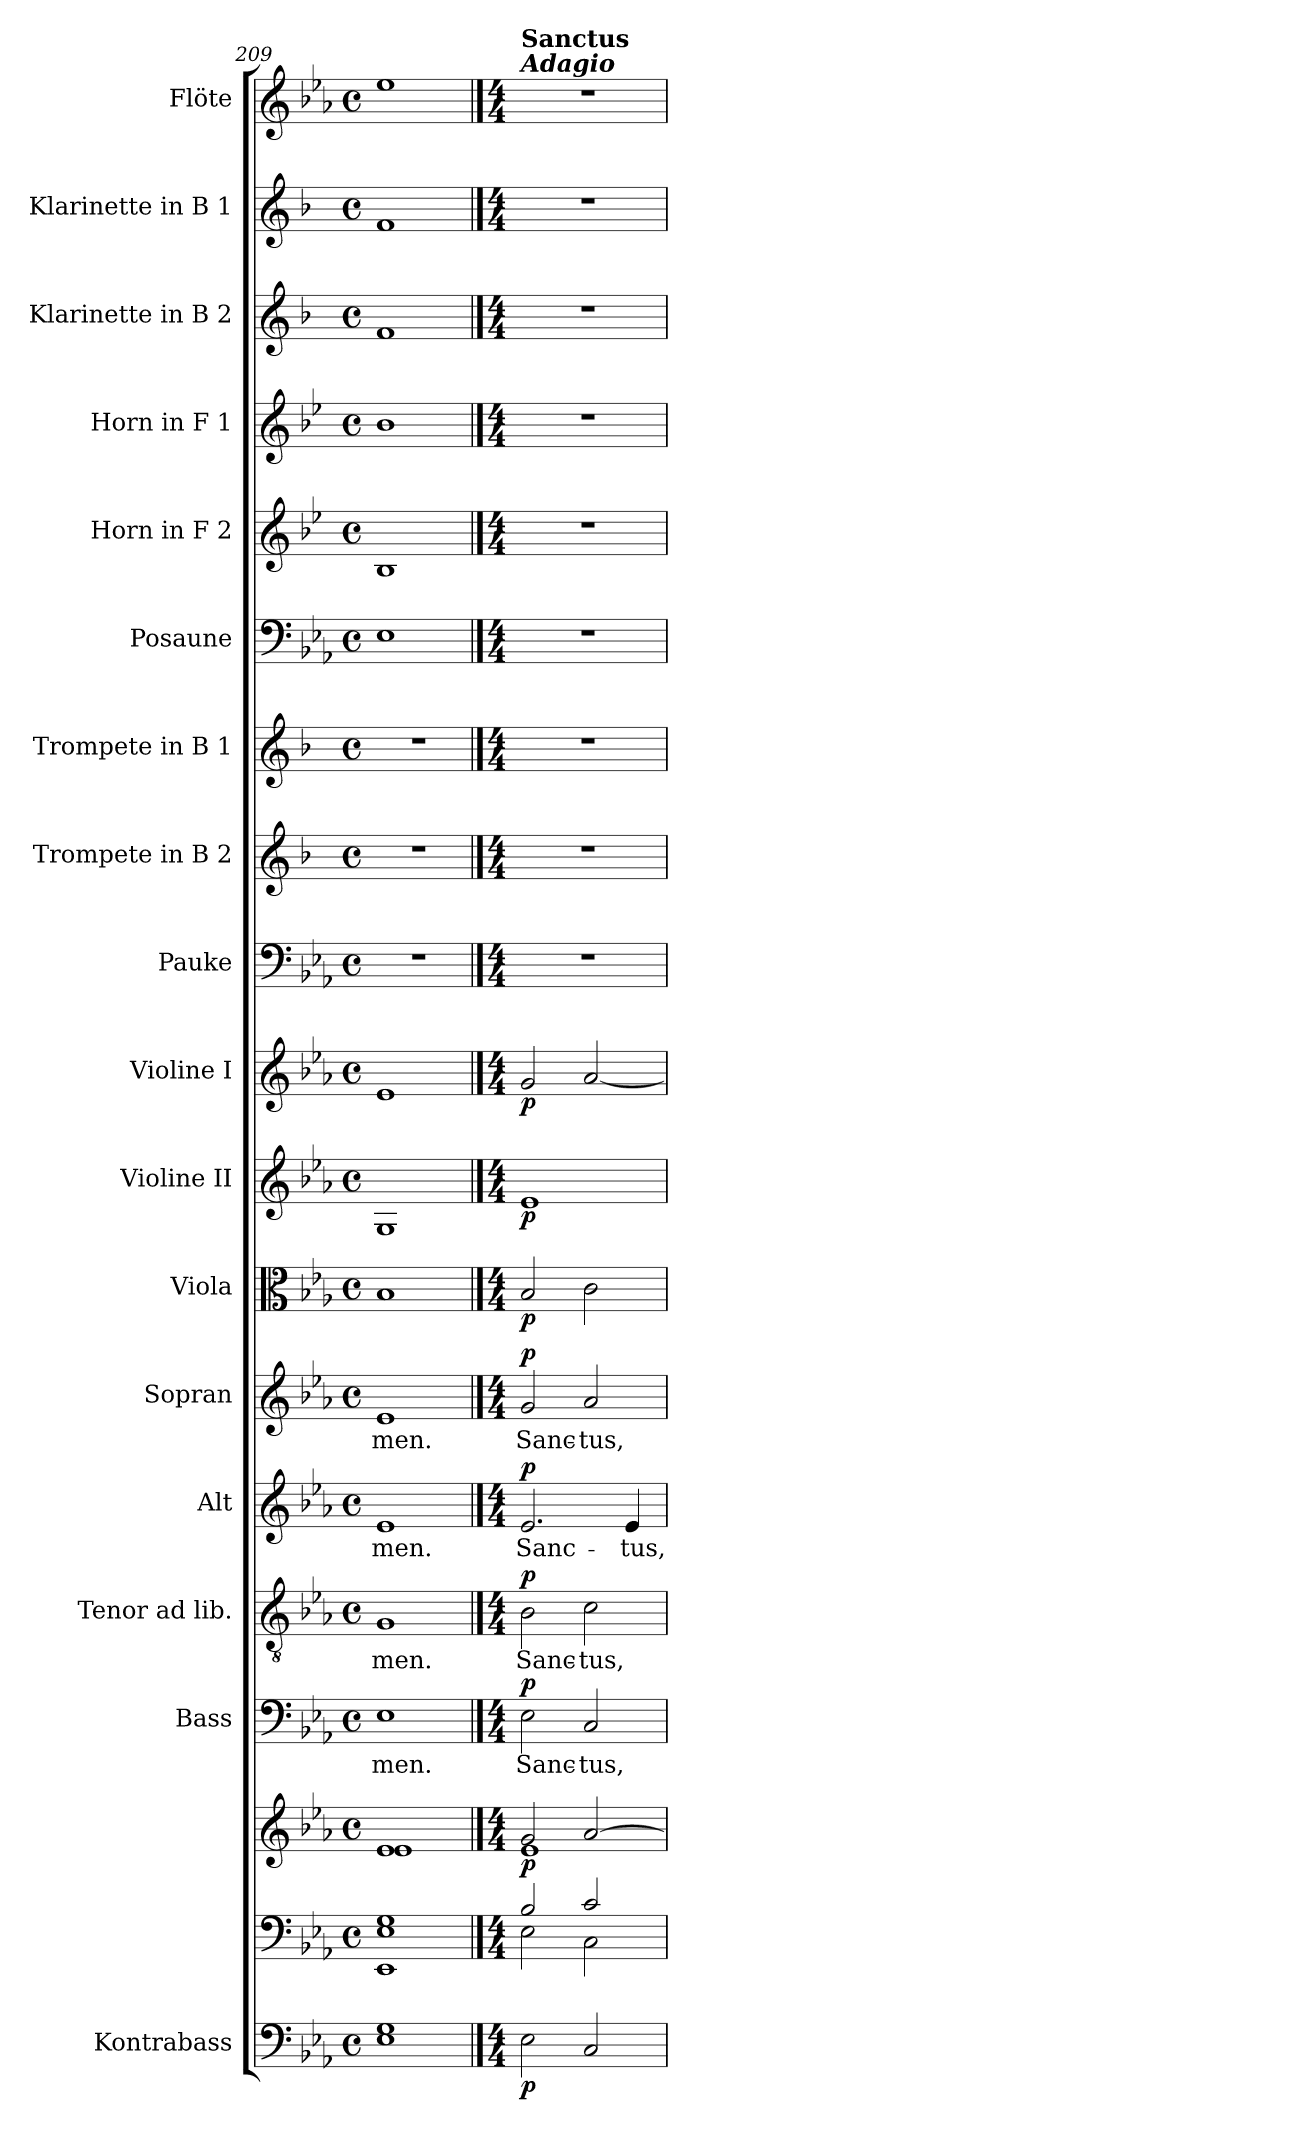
**kern	**dynam	**kern	**kern	**dynam	**kern	**text	**dynam	**kern	**text	**dynam	**kern	**text	**dynam	**kern	**text	**dynam	**kern	**dynam	**kern	**dynam	**kern	**dynam	**kern	**kern	**kern	**kern	**kern	**kern	**kern	**kern	**kern
*part18	*part18	*part17	*part17	*part17	*part16	*part16	*part16	*part15	*part15	*part15	*part14	*part14	*part14	*part13	*part13	*part13	*part12	*part12	*part11	*part11	*part10	*part10	*part9	*part8	*part7	*part6	*part5	*part4	*part3	*part2	*part1
*staff19	*staff19	*staff18	*staff17	*staff17/18	*staff16	*staff16	*staff16	*staff15	*staff15	*staff15	*staff14	*staff14	*staff14	*staff13	*staff13	*staff13	*staff12	*staff12	*staff11	*staff11	*staff10	*staff10	*staff9	*staff8	*staff7	*staff6	*staff5	*staff4	*staff3	*staff2	*staff1
*I"Kontrabass	*	*	*	*	*I"Bass	*	*	*I"Tenor ad lib.	*	*	*I"Alt	*	*	*I"Sopran	*	*	*I"Viola	*	*I"Violine II	*	*I"Violine I	*	*I"Pauke	*I"Trompete in B 2	*I"Trompete in B 1	*I"Posaune	*I"Horn in F 2	*I"Horn in F 1	*I"Klarinette in B 2	*I"Klarinette in B 1	*I"Flöte
*I'Kb.	*	*	*	*	*I'B	*	*	*I'T	*	*	*I'A	*	*	*I'S	*	*	*I'Vla.	*	*I'Vl. II	*	*I'Vl. I	*	*I'Pk.	*	*	*I'Pos.	*I'Hrn. 2	*I'Hrn. 1	*	*	*I'Fl.
*clefF4	*	*clefF4	*clefG2	*	*clefF4	*	*	*clefGv2	*	*	*clefG2	*	*	*clefG2	*	*	*clefC3	*	*clefG2	*	*clefG2	*	*clefF4	*clefG2	*clefG2	*clefF4	*clefG2	*clefG2	*clefG2	*clefG2	*clefG2
*ITrd7c12	*	*	*	*	*	*	*	*	*	*	*	*	*	*	*	*	*	*	*	*	*	*	*	*ITrd1c2	*ITrd1c2	*	*ITrd4c7	*ITrd4c7	*ITrd1c2	*ITrd1c2	*
*k[b-e-a-]	*	*k[b-e-a-]	*k[b-e-a-]	*	*k[b-e-a-]	*	*	*k[b-e-a-]	*	*	*k[b-e-a-]	*	*	*k[b-e-a-]	*	*	*k[b-e-a-]	*	*k[b-e-a-]	*	*k[b-e-a-]	*	*k[b-e-a-]	*k[b-e-a-]	*k[b-e-a-]	*k[b-e-a-]	*k[b-e-a-]	*k[b-e-a-]	*k[b-e-a-]	*k[b-e-a-]	*k[b-e-a-]
*E-:	*	*E-:	*E-:	*	*E-:	*	*	*E-:	*	*	*E-:	*	*	*E-:	*	*	*E-:	*	*E-:	*	*E-:	*	*E-:	*E-:	*E-:	*E-:	*E-:	*E-:	*E-:	*E-:	*E-:
*M4/4	*	*M4/4	*M4/4	*	*M4/4	*	*	*M4/4	*	*	*M4/4	*	*	*M4/4	*	*	*M4/4	*	*M4/4	*	*M4/4	*	*M4/4	*M4/4	*M4/4	*M4/4	*M4/4	*M4/4	*M4/4	*M4/4	*M4/4
*met(c)	*	*met(c)	*met(c)	*	*met(c)	*	*	*met(c)	*	*	*met(c)	*	*	*met(c)	*	*	*met(c)	*	*met(c)	*	*met(c)	*	*met(c)	*met(c)	*met(c)	*met(c)	*met(c)	*met(c)	*met(c)	*met(c)	*met(c)
=209	=209	=209	=209	=209	=209	=209	=209	=209	=209	=209	=209	=209	=209	=209	=209	=209	=209	=209	=209	=209	=209	=209	=209	=209	=209	=209	=209	=209	=209	=209	=209
*	*	*^	*^	*	*	*	*	*	*	*	*	*	*	*	*	*	*	*	*	*	*	*	*	*	*	*	*	*	*	*	*
!	!	!	!	!	!	!	!	!LO:LY:b	!	!	!LO:LY:b	!	!	!LO:LY:b	!	!	!LO:LY:b	!	!	!	!	!	!	!	!	!	!	!	!	!	!	!	!
1EE- 1GG	.	1E- 1G	1EE-	1e-	1e-	.	1E-	-men.	.	1G	-men.	.	1e-	-men.	.	1e-	-men.	.	1B-	.	1G	.	1e-	.	1r	1r	1r	1E-	1E-	1e-	1e-	1e-	1ee-
!!LO:PB:g=z
==210	==210	==210	==210	==210	==210	==210	==210	==210	==210	==210	==210	==210	==210	==210	==210	==210	==210	==210	==210	==210	==210	==210	==210	==210	==210	==210	==210	==210	==210	==210	==210	==210	==210
*M4/4	*	*M4/4	*	*M4/4	*	*	*M4/4	*	*	*M4/4	*	*	*M4/4	*	*	*M4/4	*	*	*M4/4	*	*M4/4	*	*M4/4	*	*M4/4	*M4/4	*M4/4	*M4/4	*M4/4	*M4/4	*M4/4	*M4/4	*M4/4
!	!	!	!	!	!	!	!	!	!	!	!	!	!	!	!	!	!	!	!	!	!	!	!	!	!	!	!	!	!	!	!	!	!LO:TX:a:Bi:t=Adagio
!	!	!	!	!	!	!	!	!	!	!	!	!	!	!	!	!	!	!	!	!	!	!	!	!	!	!	!	!	!	!	!	!	!LO:TX:a:B:t=Sanctus
!	!LO:DY:b	!	!	!	!	!LO:DY:b	!	!LO:LY:b	!LO:DY:a	!	!LO:LY:b	!LO:DY:a	!	!LO:LY:b	!LO:DY:a	!	!LO:LY:b	!LO:DY:a	!	!LO:DY:b	!	!LO:DY:b	!	!LO:DY:b	!	!	!	!	!	!	!	!	!
2EE-\	p	2B-/	2E-\	2g/	1e-	p	2E-\	Sanc-	p	2B-\	Sanc-	p	2.e-/	Sanc-	p	2g/	Sanc-	p	2B-/	p	1e-	p	2g/	p	1r	1r	1r	1r	1r	1r	1r	1r	1r
!	!	!	!	!	!	!	!	!LO:LY:b	!	!	!LO:LY:b	!	!	!	!	!	!LO:LY:b	!	!	!	!	!	!	!	!	!	!	!	!	!	!	!	!
2CC/	.	2c/	2C\	[>2a-/	.	.	2C/	-tus,	.	2c\	-tus,	.	.	.	.	2a-/	-tus,	.	2c\	.	.	.	[2a-/	.	.	.	.	.	.	.	.	.	.
!	!	!	!	!	!	!	!	!	!	!	!	!	!	!LO:LY:b	!	!	!	!	!	!	!	!	!	!	!	!	!	!	!	!	!	!	!
.	.	.	.	.	.	.	.	.	.	.	.	.	4e-/	-tus,	.	.	.	.	.	.	.	.	.	.	.	.	.	.	.	.	.	.	.
*	*	*v	*v	*	*	*	*	*	*	*	*	*	*	*	*	*	*	*	*	*	*	*	*	*	*	*	*	*	*	*	*	*	*
*	*	*	*v	*v	*	*	*	*	*	*	*	*	*	*	*	*	*	*	*	*	*	*	*	*	*	*	*	*	*	*	*	*
=	=	=	=	=	=	=	=	=	=	=	=	=	=	=	=	=	=	=	=	=	=	=	=	=	=	=	=	=	=	=	=
*-	*-	*-	*-	*-	*-	*-	*-	*-	*-	*-	*-	*-	*-	*-	*-	*-	*-	*-	*-	*-	*-	*-	*-	*-	*-	*-	*-	*-	*-	*-	*-
